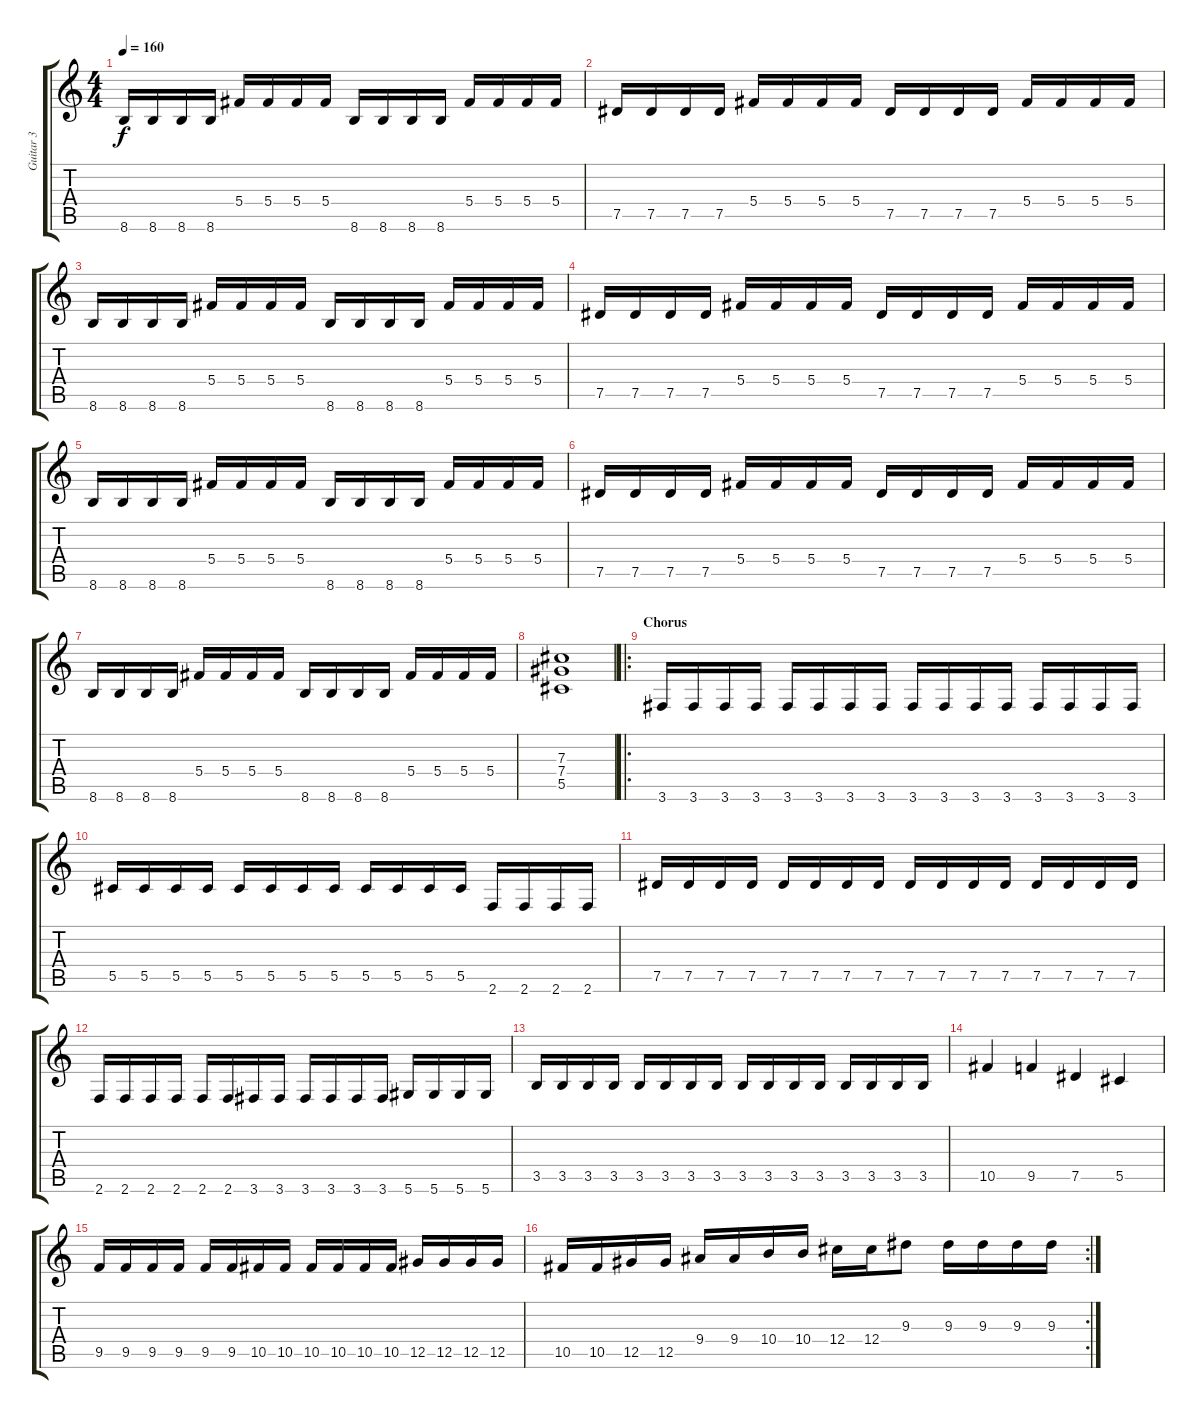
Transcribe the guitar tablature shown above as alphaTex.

\track ("Guitar 3" "Guitar 3") {instrument distortionguitar}
\staff {score tabs}
\tuning (Eb4 Bb3 Gb3 Db3 Ab2 Eb2) {hide}
\ts (4 4)
\tempo 160
\clef g2
\ks c
8.6.16{dy f} 8.6.16 8.6.16 8.6.16 5.4.16 5.4.16 5.4.16 5.4.16 8.6.16 8.6.16 8.6.16 8.6.16 5.4.16 5.4.16 5.4.16 5.4.16 |
7.5.16 7.5.16 7.5.16 7.5.16 5.4.16 5.4.16 5.4.16 5.4.16 7.5.16 7.5.16 7.5.16 7.5.16 5.4.16 5.4.16 5.4.16 5.4.16 |
8.6.16 8.6.16 8.6.16 8.6.16 5.4.16 5.4.16 5.4.16 5.4.16 8.6.16 8.6.16 8.6.16 8.6.16 5.4.16 5.4.16 5.4.16 5.4.16 |
7.5.16 7.5.16 7.5.16 7.5.16 5.4.16 5.4.16 5.4.16 5.4.16 7.5.16 7.5.16 7.5.16 7.5.16 5.4.16 5.4.16 5.4.16 5.4.16 |
8.6.16 8.6.16 8.6.16 8.6.16 5.4.16 5.4.16 5.4.16 5.4.16 8.6.16 8.6.16 8.6.16 8.6.16 5.4.16 5.4.16 5.4.16 5.4.16 |
7.5.16 7.5.16 7.5.16 7.5.16 5.4.16 5.4.16 5.4.16 5.4.16 7.5.16 7.5.16 7.5.16 7.5.16 5.4.16 5.4.16 5.4.16 5.4.16 |
8.6.16 8.6.16 8.6.16 8.6.16 5.4.16 5.4.16 5.4.16 5.4.16 8.6.16 8.6.16 8.6.16 8.6.16 5.4.16 5.4.16 5.4.16 5.4.16 |
(7.3 7.4 5.5).1 |
\ro
\section ("" "Chorus")
3.6.16 3.6.16 3.6.16 3.6.16 3.6.16 3.6.16 3.6.16 3.6.16 3.6.16 3.6.16 3.6.16 3.6.16 3.6.16 3.6.16 3.6.16 3.6.16 |
5.5.16 5.5.16 5.5.16 5.5.16 5.5.16 5.5.16 5.5.16 5.5.16 5.5.16 5.5.16 5.5.16 5.5.16 2.6.16 2.6.16 2.6.16 2.6.16 |
7.5.16 7.5.16 7.5.16 7.5.16 7.5.16 7.5.16 7.5.16 7.5.16 7.5.16 7.5.16 7.5.16 7.5.16 7.5.16 7.5.16 7.5.16 7.5.16 |
2.6.16 2.6.16 2.6.16 2.6.16 2.6.16 2.6.16 3.6.16 3.6.16 3.6.16 3.6.16 3.6.16 3.6.16 5.6.16 5.6.16 5.6.16 5.6.16 |
3.5.16 3.5.16 3.5.16 3.5.16 3.5.16 3.5.16 3.5.16 3.5.16 3.5.16 3.5.16 3.5.16 3.5.16 3.5.16 3.5.16 3.5.16 3.5.16 |
10.5.4 9.5.4 7.5.4 5.5.4 |
9.5.16 9.5.16 9.5.16 9.5.16 9.5.16 9.5.16 10.5.16 10.5.16 10.5.16 10.5.16 10.5.16 10.5.16 12.5.16 12.5.16 12.5.16 12.5.16 |
\rc 2
10.5.16 10.5.16 12.5.16 12.5.16 9.4.16 9.4.16 10.4.16 10.4.16 12.4.16 12.4.16 9.3.8 9.3.16 9.3.16 9.3.16 9.3.16
